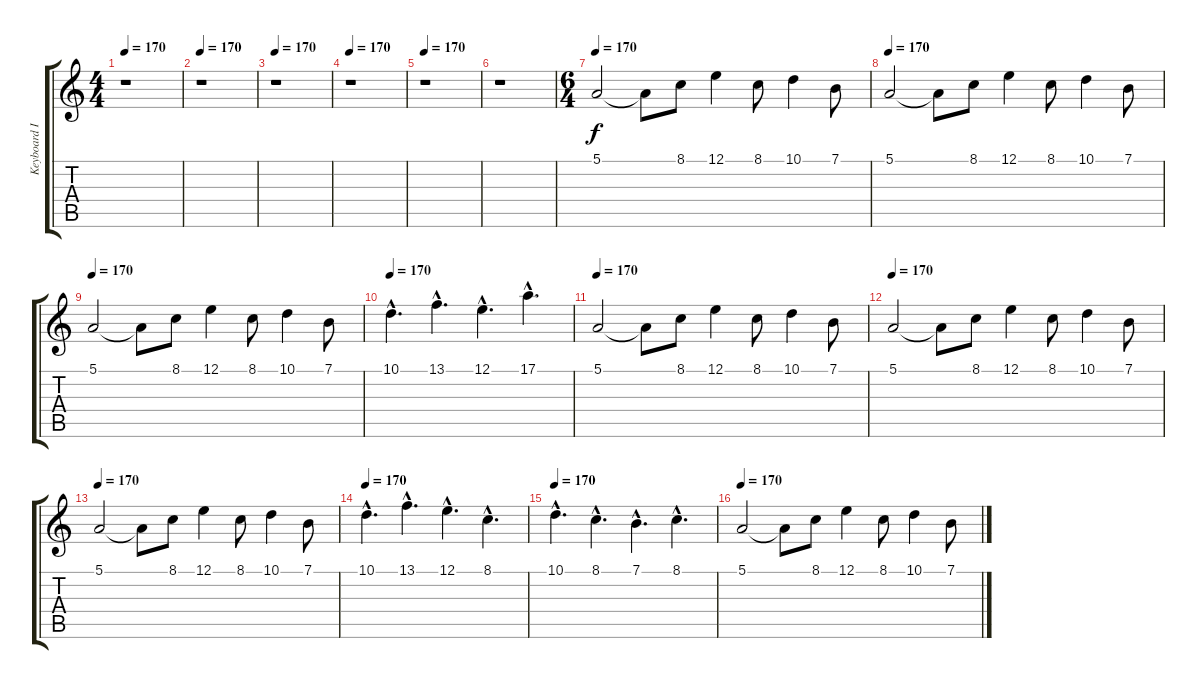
\track ("Keyboard I" "Keyboard I") {instrument recorder}
\staff {score tabs}
\tuning (E4 B3 G3 D3 A2 E2) {hide}
\ts (4 4)
\tempo 170
\clef g2
\ks c
r.1{dy f} |
\tempo 170
r.1 |
\tempo 170
r.1 |
\tempo 170
r.1 |
\tempo 170
r.1 |
r.1 |
\ts (6 4)
\tempo 170
5.1.2 5.1{t}.8 8.1.8 12.1.4 8.1.8 10.1.4 7.1.8 |
\tempo 170
5.1.2 5.1{t}.8 8.1.8 12.1.4 8.1.8 10.1.4 7.1.8 |
\tempo 170
5.1.2 5.1{t}.8 8.1.8 12.1.4 8.1.8 10.1.4 7.1.8 |
\tempo 170
10.1{hac}.4{d} 13.1{hac}.4{d} 12.1{hac}.4{d} 17.1{hac}.4{d} |
\tempo 170
5.1.2 5.1{t}.8 8.1.8 12.1.4 8.1.8 10.1.4 7.1.8 |
\tempo 170
5.1.2 5.1{t}.8 8.1.8 12.1.4 8.1.8 10.1.4 7.1.8 |
\tempo 170
5.1.2 5.1{t}.8 8.1.8 12.1.4 8.1.8 10.1.4 7.1.8 |
\tempo 170
10.1{hac}.4{d} 13.1{hac}.4{d} 12.1{hac}.4{d} 8.1{hac}.4{d} |
\tempo 170
10.1{hac}.4{d} 8.1{hac}.4{d} 7.1{hac}.4{d} 8.1{hac}.4{d} |
\tempo 170
5.1.2 5.1{t}.8 8.1.8 12.1.4 8.1.8 10.1.4 7.1.8
